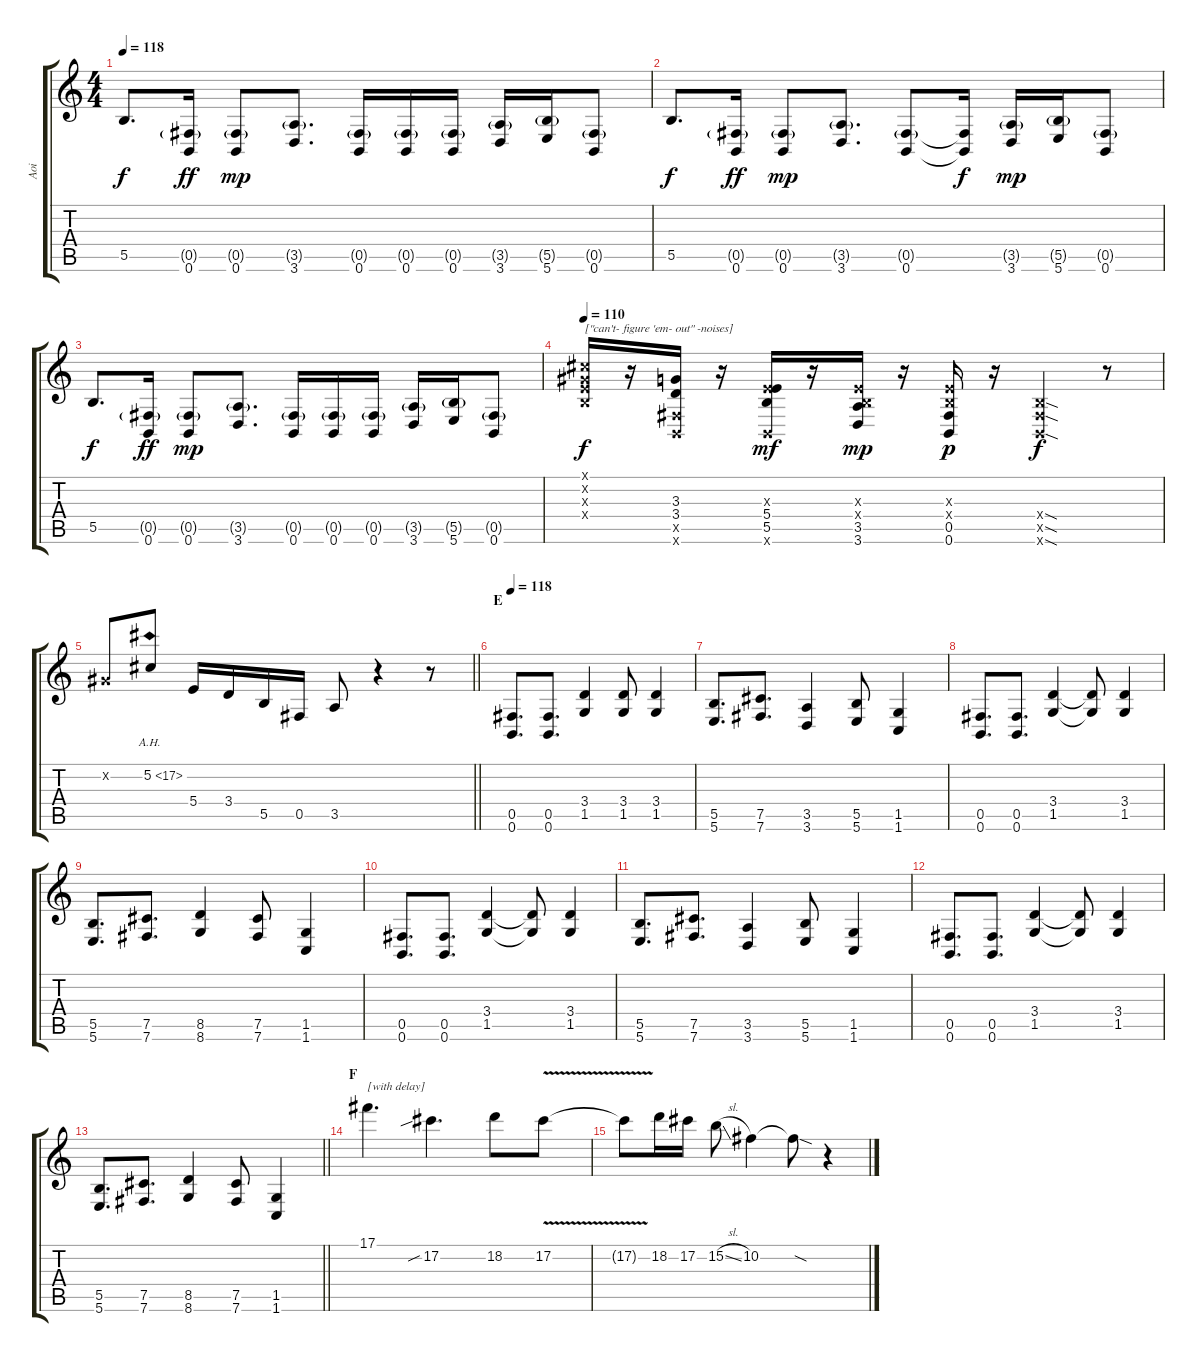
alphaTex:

\track ("Aoi" "Aoi") {instrument distortionguitar}
\staff {score tabs}
\tuning (Db4 Ab3 E3 B2 Gb2 B1) {hide}
\ts (4 4)
\tempo 118
\clef g2
\ks c
5.5.8{d dy f} (0.5{g} 0.6).16{dy ff} (0.5{g} 0.6).8{dy mp} (3.5{g} 3.6).8{d} (0.5{g} 0.6).16 (0.5{g} 0.6).16 (0.5{g} 0.6).16 (3.5{g} 3.6).16 (5.5{g} 5.6).16 (0.5{g} 0.6).8 |
5.5.8{d dy f} (0.5{g} 0.6).16{dy ff} (0.5{g} 0.6).8{dy mp} (3.5{g} 3.6).8{d} (0.5{g} 0.6).8 (0.5{t} 0.6{t}).16{dy f} (3.5{g} 3.6).16{dy mp} (5.5{g} 5.6).16 (0.5{g} 0.6).8 |
5.5.8{d dy f} (0.5{g} 0.6).16{dy ff} (0.5{g} 0.6).8{dy mp} (3.5{g} 3.6).8{d} (0.5{g} 0.6).16 (0.5{g} 0.6).16 (0.5{g} 0.6).16 (3.5{g} 3.6).16 (5.5{g} 5.6).16 (0.5{g} 0.6).8 |
\tempo 110
(0.1{x} 0.2{x} 0.3{x} 0.4{x}).16{txt "[\"can't- figure 'em- out\" -noises]" dy f volume 12} r.16 (3.3 3.4 0.5{x} 0.6{x}).16 r.16 (0.3{x} 5.4 5.5 0.6{x}).16{dy mf} r.16 (0.3{x} 0.4{x} 3.5 3.6).16{dy mp} r.16 (0.3{x} 0.4{x} 0.5 0.6).16{dy p} r.16 (0.4{sod x} 0.5{sod x} 0.6{sod x}).4{dy f} r.8 |
\barLineRight lightlight
0.2{x}.8 5.2{ah 12}.8 5.4.16 3.4.16 5.5.16 0.5.16 3.5.8 r.4 r.8 |
\section ("" "E")
\tempo 118
(0.5 0.6).8{d} (0.5 0.6).8{d} (3.4 1.5).4 (3.4 1.5).8 (3.4 1.5).4 |
(5.5 5.6).8{d} (7.5 7.6).8{d} (3.5 3.6).4 (5.5 5.6).8 (1.5 1.6).4 |
(0.5 0.6).8{d} (0.5 0.6).8{d} (3.4 1.5).4 (3.4{t} 1.5{t}).8 (3.4 1.5).4 |
(5.5 5.6).8{d} (7.5 7.6).8{d} (8.5 8.6).4 (7.5 7.6).8 (1.5 1.6).4 |
(0.5 0.6).8{d} (0.5 0.6).8{d} (3.4 1.5).4 (3.4{t} 1.5{t}).8 (3.4 1.5).4 |
(5.5 5.6).8{d} (7.5 7.6).8{d} (3.5 3.6).4 (5.5 5.6).8 (1.5 1.6).4 |
(0.5 0.6).8{d} (0.5 0.6).8{d} (3.4 1.5).4 (3.4{t} 1.5{t}).8 (3.4 1.5).4 |
\barLineRight lightlight
(5.5 5.6).8{d} (7.5 7.6).8{d} (8.5 8.6).4 (7.5 7.6).8 (1.5 1.6).4 |
\section ("" "F")
17.1.4{d txt "[with delay]" volume 11 balance 4 instrument distortionguitar} 17.2{sib}.4{d} 18.2.8 17.2{v}.8 |
17.2{t}.8 18.2.16 17.2.16 15.2{sl}.8 10.2.4 10.2{sod t}.8 r.4
